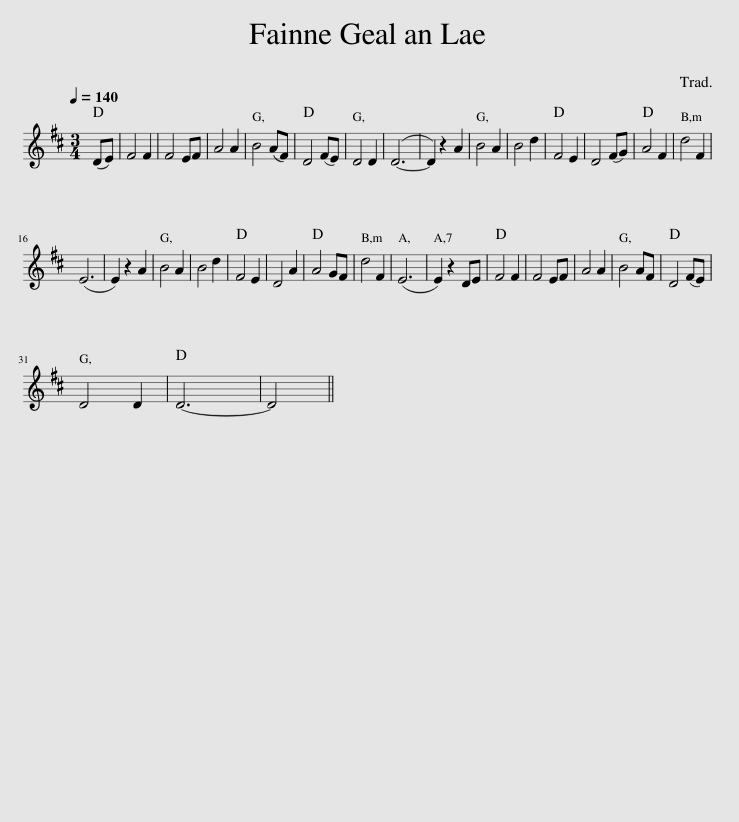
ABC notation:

X:1
L:1/8
Q:1/4=140
M:3/4
I:linebreak $
K:D
V:1 treble
V:1
 (DE) | F4 F2 | F4 EF | A4 A2 | B4 (AF) | %5
 D4 (FE) | D4 D2 | (D6- | D2) z2 A2 | B4 A2 | %10
 B4 d2 | F4 E2 | D4 (FG) | A4 F2 | d4 F2 |$ %15
 (E6 | E2) z2 A2 | B4 A2 | B4 d2 | F4 E2 | %20
 D4 A2 | A4 GF | d4 F2 | (E6 | E2) z2 DE | %25
 F4 F2 | F4 EF | A4 A2 | B4 AF | D4 (FE) |$ %30
 D4 D2 | D6- | D4 || %33
